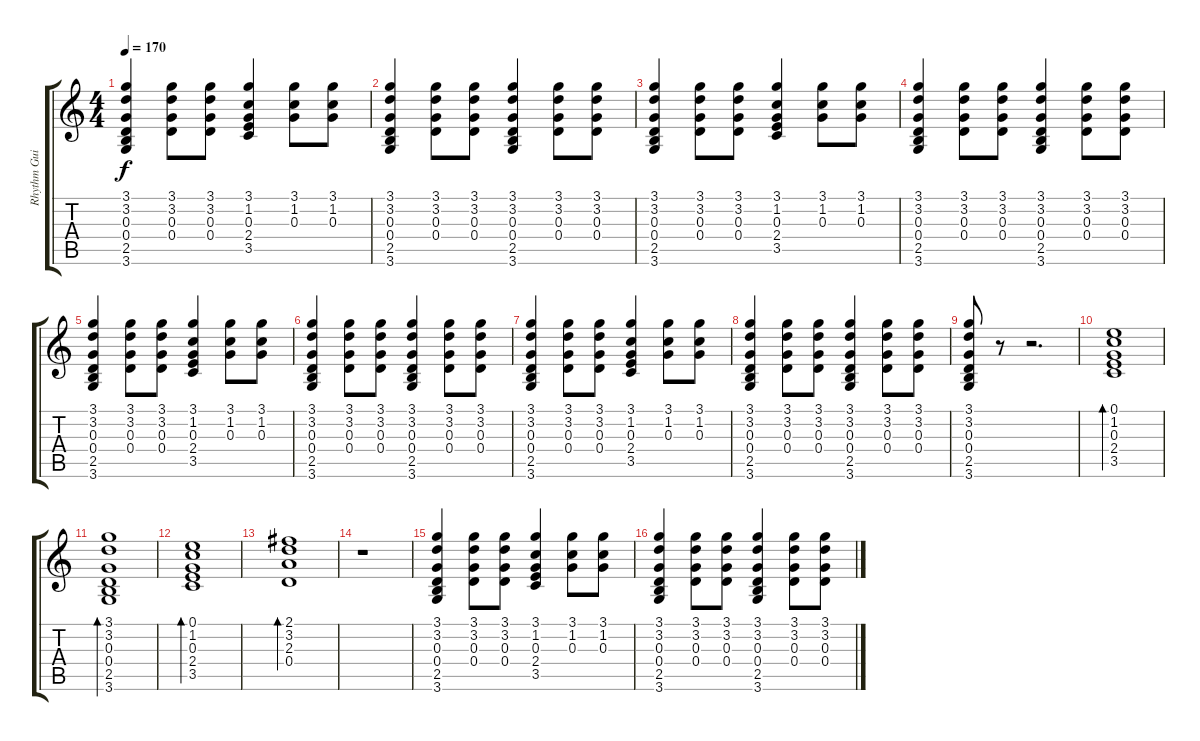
\track ("Rhythm Guitar" "Rhythm Gui") {instrument electricguitarclean}
\staff {score tabs}
\tuning (E4 B3 G3 D3 A2 E2) {hide}
\ts (4 4)
\tempo 170
\clef g2
\ks c
(3.1 3.2 0.3 0.4 2.5 3.6).4{dy f} (3.1 3.2 0.3 0.4).8 (3.1 3.2 0.3 0.4).8 (3.1 1.2 0.3 2.4 3.5).4 (3.1 1.2 0.3).8 (3.1 1.2 0.3).8 |
(3.1 3.2 0.3 0.4 2.5 3.6).4 (3.1 3.2 0.3 0.4).8 (3.1 3.2 0.3 0.4).8 (3.1 3.2 0.3 0.4 2.5 3.6).4 (3.1 3.2 0.3 0.4).8 (3.1 3.2 0.3 0.4).8 |
(3.1 3.2 0.3 0.4 2.5 3.6).4 (3.1 3.2 0.3 0.4).8 (3.1 3.2 0.3 0.4).8 (3.1 1.2 0.3 2.4 3.5).4 (3.1 1.2 0.3).8 (3.1 1.2 0.3).8 |
(3.1 3.2 0.3 0.4 2.5 3.6).4 (3.1 3.2 0.3 0.4).8 (3.1 3.2 0.3 0.4).8 (3.1 3.2 0.3 0.4 2.5 3.6).4 (3.1 3.2 0.3 0.4).8 (3.1 3.2 0.3 0.4).8 |
(3.1 3.2 0.3 0.4 2.5 3.6).4 (3.1 3.2 0.3 0.4).8 (3.1 3.2 0.3 0.4).8 (3.1 1.2 0.3 2.4 3.5).4 (3.1 1.2 0.3).8 (3.1 1.2 0.3).8 |
(3.1 3.2 0.3 0.4 2.5 3.6).4 (3.1 3.2 0.3 0.4).8 (3.1 3.2 0.3 0.4).8 (3.1 3.2 0.3 0.4 2.5 3.6).4 (3.1 3.2 0.3 0.4).8 (3.1 3.2 0.3 0.4).8 |
(3.1 3.2 0.3 0.4 2.5 3.6).4 (3.1 3.2 0.3 0.4).8 (3.1 3.2 0.3 0.4).8 (3.1 1.2 0.3 2.4 3.5).4 (3.1 1.2 0.3).8 (3.1 1.2 0.3).8 |
(3.1 3.2 0.3 0.4 2.5 3.6).4 (3.1 3.2 0.3 0.4).8 (3.1 3.2 0.3 0.4).8 (3.1 3.2 0.3 0.4 2.5 3.6).4 (3.1 3.2 0.3 0.4).8 (3.1 3.2 0.3 0.4).8 |
(3.1 3.2 0.3 0.4 2.5 3.6).8 r.8 r.2{d} |
(0.1 1.2 0.3 2.4 3.5).1{bd 60} |
(3.1 3.2 0.3 0.4 2.5 3.6).1{bd 60} |
(0.1 1.2 0.3 2.4 3.5).1{bd 60} |
(2.1 3.2 2.3 0.4).1{bd 60} |
r.1 |
(3.1 3.2 0.3 0.4 2.5 3.6).4 (3.1 3.2 0.3 0.4).8 (3.1 3.2 0.3 0.4).8 (3.1 1.2 0.3 2.4 3.5).4 (3.1 1.2 0.3).8 (3.1 1.2 0.3).8 |
(3.1 3.2 0.3 0.4 2.5 3.6).4 (3.1 3.2 0.3 0.4).8 (3.1 3.2 0.3 0.4).8 (3.1 3.2 0.3 0.4 2.5 3.6).4 (3.1 3.2 0.3 0.4).8 (3.1 3.2 0.3 0.4).8
